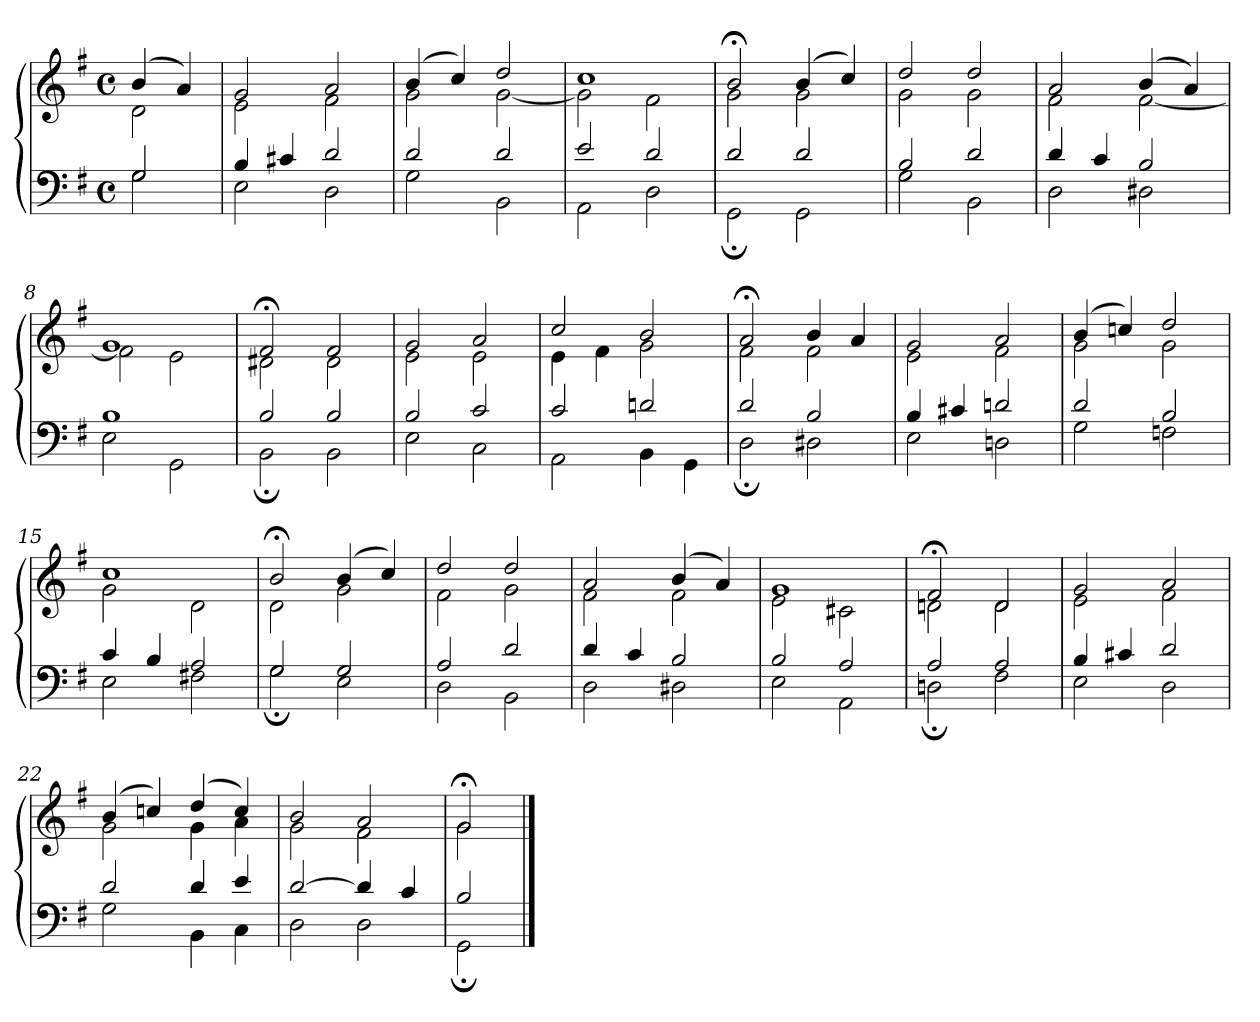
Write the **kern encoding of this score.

**kern	**kern
*part1	*part1
*staff2	*staff1
*clefF4	*clefG2
*k[f#]	*k[f#]
*M4/4	*M4/4
*met(c)	*met(c)
=1	=1
*^	*^
2G	2G	(4b	2d
.	.	4a)	.
=2	=2	=2	=2
4B	2E	2g	2e
4c#X	.	.	.
2d	2D	2a	2f#
=3	=3	=3	=3
2d	2G	(4b	2g
.	.	4cc)	.
2d	2BB	2dd	[2g
=4	=4	=4	=4
2e	2AA	1cc	2g]
2d	2D	.	2f#
=5	=5	=5	=5
2d	2GG;	2b;<	2g
2d	2GG	(4b	2g
.	.	4cc)	.
=6	=6	=6	=6
2B	2G	2dd	2g
2d	2BB	2dd	2g
=7	=7	=7	=7
4d	2D	2a	2f#
4c	.	.	.
2B	2D#X	(4b	[2f#
.	.	4a)	.
=8	=8	=8	=8
1B	2E	1g	2f#]
.	2GG	.	2e
!!LO:LB:g=z	!!
=9	=9	=9	=9
2B	2BB;	2f#;<	2d#X
2B	2BB	2f#	2d#
=10	=10	=10	=10
2B	2E	2g	2e
2c	2C	2a	2e
=11	=11	=11	=11
2c	2AA	2cc	4e
.	.	.	4f#
2dn	4BB	2b	2g
.	4GG	.	.
=12	=12	=12	=12
2d	2D;	2a;<	2f#
2B	2D#X	4b	2f#
.	.	4a	.
=13	=13	=13	=13
4B	2E	2g	2e
4c#X	.	.	.
2dn	2Dn	2a	2f#
=14	=14	=14	=14
2d	2G	(4b	2g
.	.	4ccn)	.
2B	2Fn	2dd	2g
=15	=15	=15	=15
4c	2E	1cc	2g
4B	.	.	.
2A	2F#X	.	2d
=16	=16	=16	=16
2G	2G;	2b;<	2d
2G	2E	(4b	2g
.	.	4cc)	.
!!LO:LB:g=z	!!
=17	=17	=17	=17
2A	2D	2dd	2f#
2d	2BB	2dd	2g
=18	=18	=18	=18
4d	2D	2a	2f#
4c	.	.	.
2B	2D#X	(4b	2f#
.	.	4a)	.
=19	=19	=19	=19
2B	2E	1g	2e
2A	2AA	.	2c#X
=20	=20	=20	=20
2A	2Dn;	2f#;<	2dn
2A	2F#	2d	2d
=21	=21	=21	=21
4B	2E	2g	2e
4c#X	.	.	.
2d	2D	2a	2f#
=22	=22	=22	=22
2d	2G	(4b	2g
.	.	4ccn)	.
4d	4BB	(4dd	4g
4e	4C	4cc)	4a
=23	=23	=23	=23
[2d	2D	2b	2g
4d]	2D	2a	2f#
4c	.	.	.
=24	=24	=24	=24
2B	2GG;	2g;<	2g
*v	*v	*	*
*	*v	*v
==	==
*-	*-
